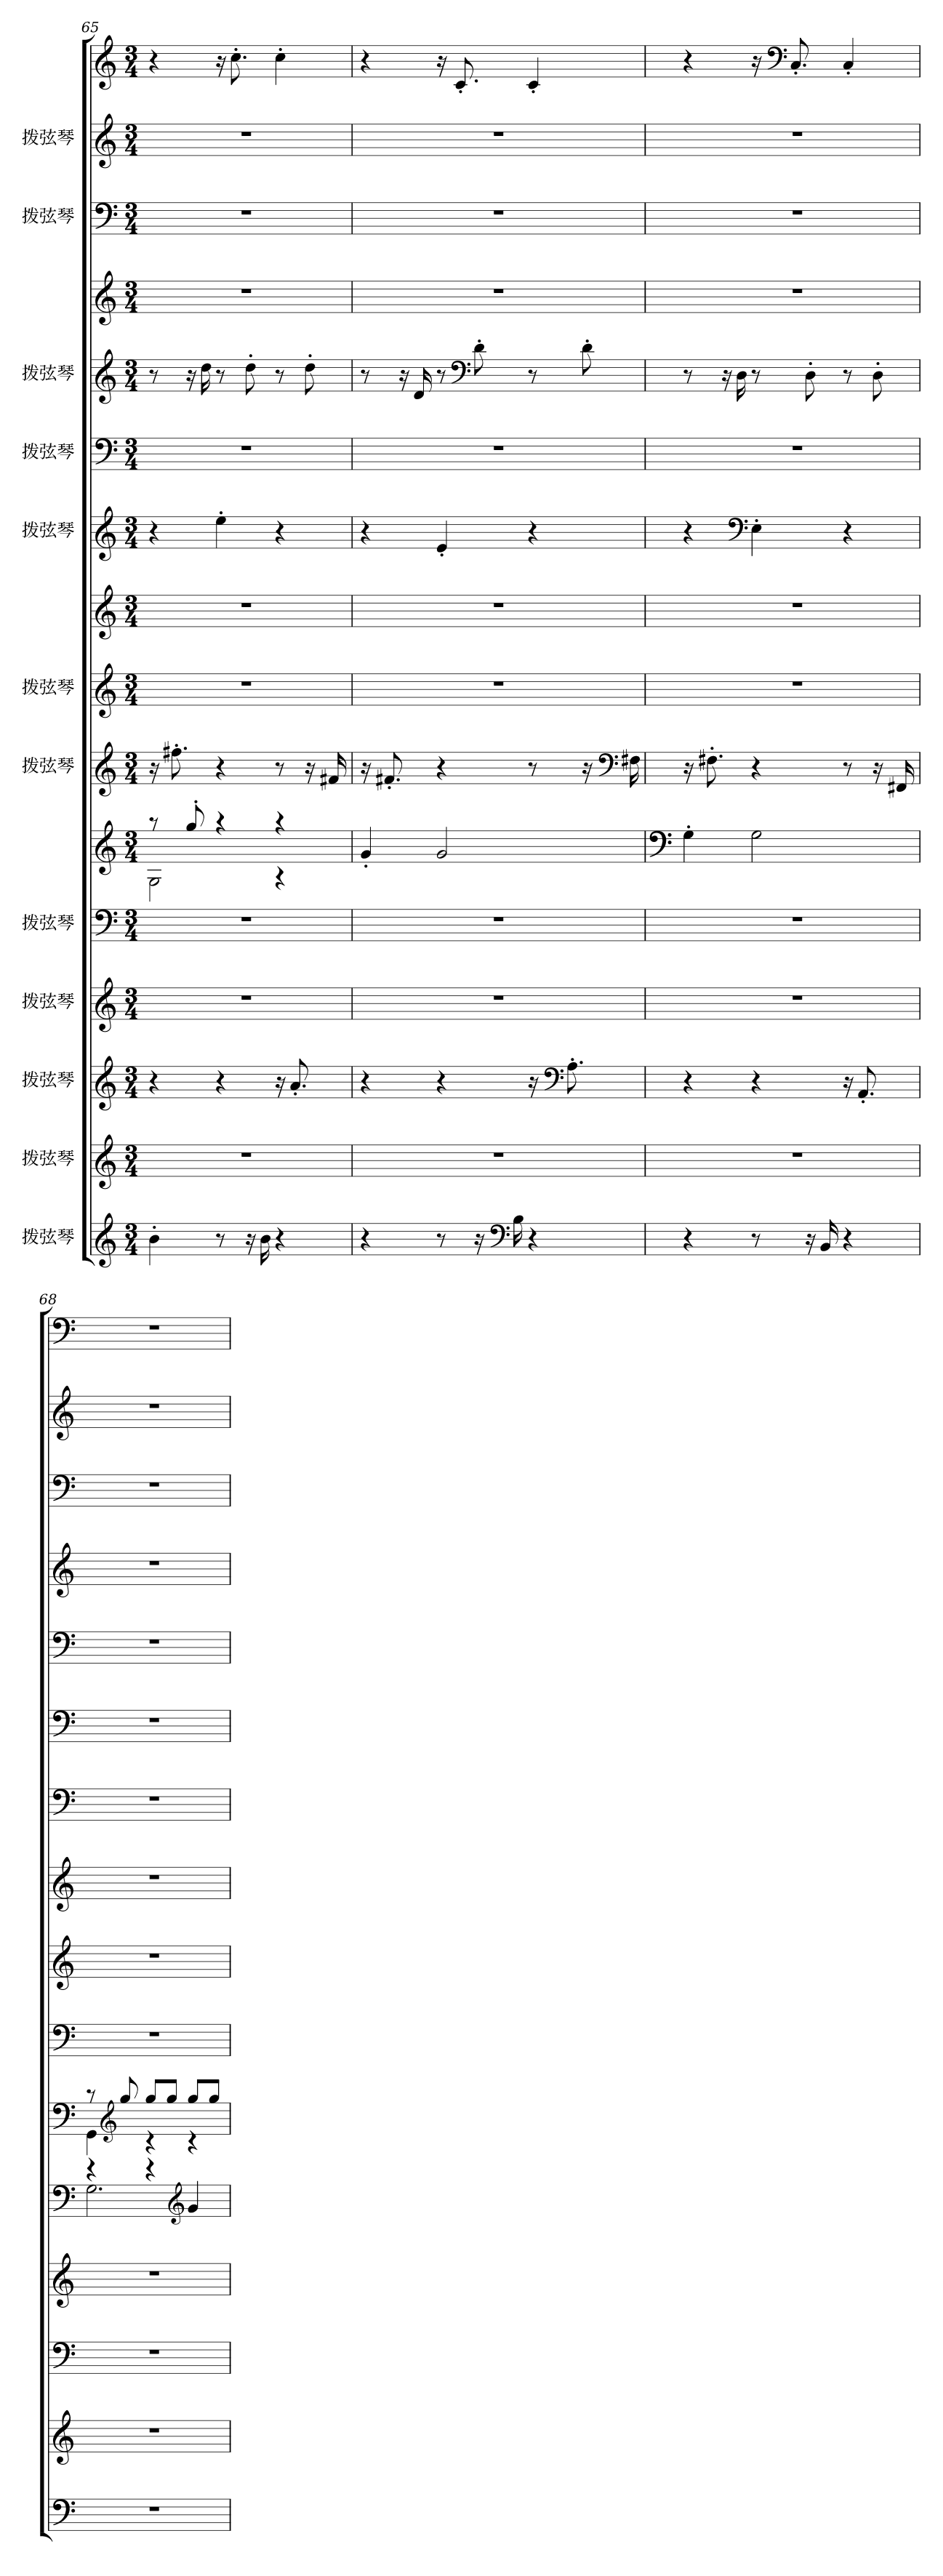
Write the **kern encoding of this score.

**kern	**kern	**kern	**kern	**kern	**kern	**kern	**kern	**kern	**kern	**kern	**kern	**kern	**kern	**kern	**kern
*part12	*part11	*part10	*part9	*part8	*part8	*part7	*part6	*part6	*part5	*part4	*part3	*part3	*part2	*part1	*part1
*staff16	*staff15	*staff14	*staff13	*staff12	*staff11	*staff10	*staff9	*staff8	*staff7	*staff6	*staff5	*staff4	*staff3	*staff2	*staff1
*I"拨弦琴	*I"拨弦琴	*I"拨弦琴	*I"拨弦琴	*I"拨弦琴	*	*I"拨弦琴	*I"拨弦琴	*	*I"拨弦琴	*I"拨弦琴	*I"拨弦琴	*	*I"拨弦琴	*I"拨弦琴	*
*clefG2	*clefG2	*clefG2	*clefG2	*clefF4	*clefG2	*clefG2	*clefG2	*clefG2	*clefG2	*clefF4	*clefG2	*clefG2	*clefF4	*clefG2	*clefG2
*k[]	*k[]	*k[]	*k[]	*k[]	*k[]	*k[]	*k[]	*k[]	*k[]	*k[]	*k[]	*k[]	*k[]	*k[]	*k[]
*M3/4	*M3/4	*M3/4	*M3/4	*M3/4	*M3/4	*M3/4	*M3/4	*M3/4	*M3/4	*M3/4	*M3/4	*M3/4	*M3/4	*M3/4	*M3/4
=65	=65	=65	=65	=65	=65	=65	=65	=65	=65	=65	=65	=65	=65	=65	=65
*	*	*	*	*	*^	*	*	*	*	*	*	*	*	*	*
4b'\	2.r	4r	2.r	2.r	8r	2G\	16r	2.r	2.r	4r	2.r	8r	2.r	2.r	2.r	4r
.	.	.	.	.	.	.	8.ff#X'\	.	.	.	.	.	.	.	.	.
.	.	.	.	.	8gg'/	.	.	.	.	.	.	16r	.	.	.	.
.	.	.	.	.	.	.	.	.	.	.	.	16dd\	.	.	.	.
8r	.	4r	.	.	4r	.	4r	.	.	4ee'\	.	8r	.	.	.	16r
.	.	.	.	.	.	.	.	.	.	.	.	.	.	.	.	8.cc'\
16r	.	.	.	.	.	.	.	.	.	.	.	8dd'\	.	.	.	.
16b\	.	.	.	.	.	.	.	.	.	.	.	.	.	.	.	.
4r	.	16r	.	.	4r	4r	8r	.	.	4r	.	8r	.	.	.	4cc'\
.	.	8.a'/	.	.	.	.	.	.	.	.	.	.	.	.	.	.
.	.	.	.	.	.	.	16r	.	.	.	.	8dd'\	.	.	.	.
.	.	.	.	.	.	.	16f#X/	.	.	.	.	.	.	.	.	.
*	*	*	*	*	*v	*v	*	*	*	*	*	*	*	*	*	*
!!LO:PB:g=z
=66	=66	=66	=66	=66	=66	=66	=66	=66	=66	=66	=66	=66	=66	=66	=66
4r	2.r	4r	2.r	2.r	4g'/	16r	2.r	2.r	4r	2.r	8r	2.r	2.r	2.r	4r
.	.	.	.	.	.	8.f#X'/	.	.	.	.	.	.	.	.	.
.	.	.	.	.	.	.	.	.	.	.	16r	.	.	.	.
.	.	.	.	.	.	.	.	.	.	.	16d/	.	.	.	.
8r	.	4r	.	.	2g/	4r	.	.	4e'/	.	8r	.	.	.	16r
.	.	.	.	.	.	.	.	.	.	.	.	.	.	.	8.c'/
*	*	*	*	*	*	*	*	*	*	*	*clefF4	*	*	*	*
16r	.	.	.	.	.	.	.	.	.	.	8d'\	.	.	.	.
*clefF4	*	*	*	*	*	*	*	*	*	*	*	*	*	*	*
16B\	.	.	.	.	.	.	.	.	.	.	.	.	.	.	.
4r	.	16r	.	.	.	8r	.	.	4r	.	8r	.	.	.	4c'/
*	*	*clefF4	*	*	*	*	*	*	*	*	*	*	*	*	*
.	.	8.A'\	.	.	.	.	.	.	.	.	.	.	.	.	.
.	.	.	.	.	.	16r	.	.	.	.	8d'\	.	.	.	.
*	*	*	*	*	*	*clefF4	*	*	*	*	*	*	*	*	*
.	.	.	.	.	.	16F#X\	.	.	.	.	.	.	.	.	.
=67	=67	=67	=67	=67	=67	=67	=67	=67	=67	=67	=67	=67	=67	=67	=67
*	*	*	*	*	*clefF4	*	*	*	*	*	*	*	*	*	*
4r	2.r	4r	2.r	2.r	4G'\	16r	2.r	2.r	4r	2.r	8r	2.r	2.r	2.r	4r
.	.	.	.	.	.	8.F#X'\	.	.	.	.	.	.	.	.	.
.	.	.	.	.	.	.	.	.	.	.	16r	.	.	.	.
.	.	.	.	.	.	.	.	.	.	.	16D\	.	.	.	.
*	*	*	*	*	*	*	*	*	*clefF4	*	*	*	*	*	*
8r	.	4r	.	.	2G\	4r	.	.	4E'\	.	8r	.	.	.	16r
*	*	*	*	*	*	*	*	*	*	*	*	*	*	*	*clefF4
.	.	.	.	.	.	.	.	.	.	.	.	.	.	.	8.C'/
16r	.	.	.	.	.	.	.	.	.	.	8D'\	.	.	.	.
16BB/	.	.	.	.	.	.	.	.	.	.	.	.	.	.	.
4r	.	16r	.	.	.	8r	.	.	4r	.	8r	.	.	.	4C'/
.	.	8.AA'/	.	.	.	.	.	.	.	.	.	.	.	.	.
.	.	.	.	.	.	16r	.	.	.	.	8D'\	.	.	.	.
.	.	.	.	.	.	16FF#X/	.	.	.	.	.	.	.	.	.
!!LO:PB:g=z
=68	=68	=68	=68	=68	=68	=68	=68	=68	=68	=68	=68	=68	=68	=68	=68
*	*	*	*	*^	*^	*	*	*	*	*	*	*	*	*	*
2.r	2.r	2.r	2.r	4r	2.G\	8r	4GG\	2.r	2.r	2.r	2.r	2.r	2.r	2.r	2.r	2.r	2.r
*	*	*	*	*	*	*clefG2	*	*	*	*	*	*	*	*	*	*	*
.	.	.	.	.	.	8gg/	.	.	.	.	.	.	.	.	.	.	.
.	.	.	.	4r	.	8gg/L	4r	.	.	.	.	.	.	.	.	.	.
.	.	.	.	.	.	8gg/J	.	.	.	.	.	.	.	.	.	.	.
*	*	*	*	*clefG2	*	*	*	*	*	*	*	*	*	*	*	*	*
.	.	.	.	4g/	.	8gg/L	4r	.	.	.	.	.	.	.	.	.	.
.	.	.	.	.	.	8gg/J	.	.	.	.	.	.	.	.	.	.	.
*	*	*	*	*v	*v	*	*	*	*	*	*	*	*	*	*	*	*
*	*	*	*	*	*v	*v	*	*	*	*	*	*	*	*	*	*
=	=	=	=	=	=	=	=	=	=	=	=	=	=	=	=
*-	*-	*-	*-	*-	*-	*-	*-	*-	*-	*-	*-	*-	*-	*-	*-
